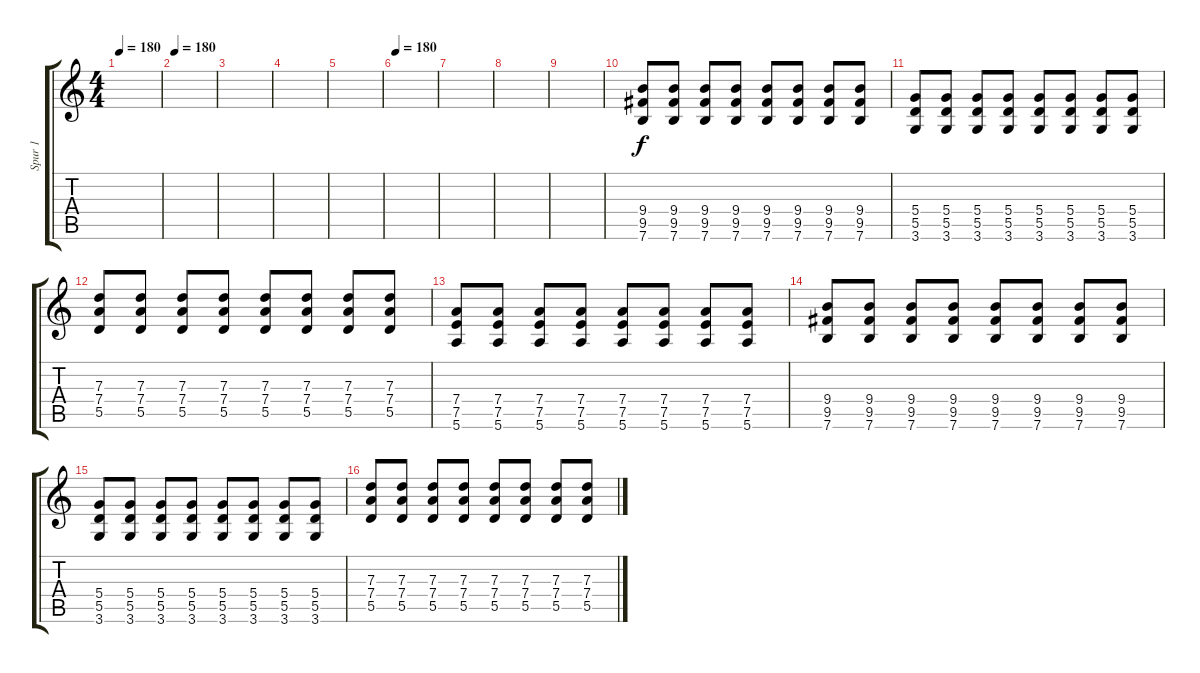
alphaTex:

\track ("Spur 1" "Spur 1") {instrument distortionguitar}
\staff {score tabs}
\tuning (E4 B3 G3 D3 A2 E2) {hide}
\ts (4 4)
\tempo 180
\clef g2
\ks c
|
\tempo 180
|
|
|
|
\tempo 180
|
|
|
|
(9.4 9.5 7.6).8 (9.4 9.5 7.6).8 (9.4 9.5 7.6).8 (9.4 9.5 7.6).8 (9.4 9.5 7.6).8 (9.4 9.5 7.6).8 (9.4 9.5 7.6).8 (9.4 9.5 7.6).8 |
(5.4 5.5 3.6).8 (5.4 5.5 3.6).8 (5.4 5.5 3.6).8 (5.4 5.5 3.6).8 (5.4 5.5 3.6).8 (5.4 5.5 3.6).8 (5.4 5.5 3.6).8 (5.4 5.5 3.6).8 |
(7.3 7.4 5.5).8 (7.3 7.4 5.5).8 (7.3 7.4 5.5).8 (7.3 7.4 5.5).8 (7.3 7.4 5.5).8 (7.3 7.4 5.5).8 (7.3 7.4 5.5).8 (7.3 7.4 5.5).8 |
(7.4 7.5 5.6).8 (7.4 7.5 5.6).8 (7.4 7.5 5.6).8 (7.4 7.5 5.6).8 (7.4 7.5 5.6).8 (7.4 7.5 5.6).8 (7.4 7.5 5.6).8 (7.4 7.5 5.6).8 |
(9.4 9.5 7.6).8 (9.4 9.5 7.6).8 (9.4 9.5 7.6).8 (9.4 9.5 7.6).8 (9.4 9.5 7.6).8 (9.4 9.5 7.6).8 (9.4 9.5 7.6).8 (9.4 9.5 7.6).8 |
(5.4 5.5 3.6).8 (5.4 5.5 3.6).8 (5.4 5.5 3.6).8 (5.4 5.5 3.6).8 (5.4 5.5 3.6).8 (5.4 5.5 3.6).8 (5.4 5.5 3.6).8 (5.4 5.5 3.6).8 |
(7.3 7.4 5.5).8 (7.3 7.4 5.5).8 (7.3 7.4 5.5).8 (7.3 7.4 5.5).8 (7.3 7.4 5.5).8 (7.3 7.4 5.5).8 (7.3 7.4 5.5).8 (7.3 7.4 5.5).8
